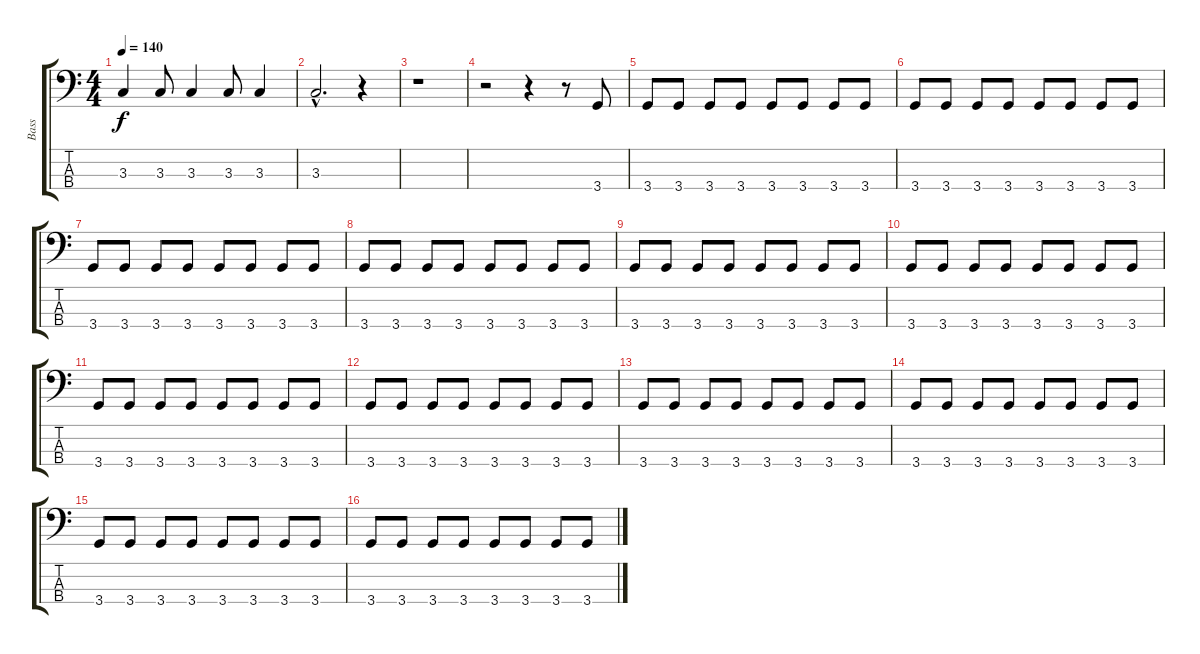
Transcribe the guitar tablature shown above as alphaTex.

\track ("Bass" "Bass") {instrument slapbass1}
\staff {score tabs}
\tuning (G2 D2 A1 E1) {hide}
\ts (4 4)
\tempo 140
\clef f4
\ks c
3.3.4{dy f} 3.3.8 3.3.4 3.3.8 3.3.4 |
3.3{hac}.2{d} r.4 |
r.1 |
r.2 r.4 r.8 3.4.8 |
3.4.8 3.4.8 3.4.8 3.4.8 3.4.8 3.4.8 3.4.8 3.4.8 |
3.4.8 3.4.8 3.4.8 3.4.8 3.4.8 3.4.8 3.4.8 3.4.8 |
3.4.8 3.4.8 3.4.8 3.4.8 3.4.8 3.4.8 3.4.8 3.4.8 |
3.4.8 3.4.8 3.4.8 3.4.8 3.4.8 3.4.8 3.4.8 3.4.8 |
3.4.8 3.4.8 3.4.8 3.4.8 3.4.8 3.4.8 3.4.8 3.4.8 |
3.4.8 3.4.8 3.4.8 3.4.8 3.4.8 3.4.8 3.4.8 3.4.8 |
3.4.8 3.4.8 3.4.8 3.4.8 3.4.8 3.4.8 3.4.8 3.4.8 |
3.4.8 3.4.8 3.4.8 3.4.8 3.4.8 3.4.8 3.4.8 3.4.8 |
3.4.8 3.4.8 3.4.8 3.4.8 3.4.8 3.4.8 3.4.8 3.4.8 |
3.4.8 3.4.8 3.4.8 3.4.8 3.4.8 3.4.8 3.4.8 3.4.8 |
3.4.8 3.4.8 3.4.8 3.4.8 3.4.8 3.4.8 3.4.8 3.4.8 |
3.4.8 3.4.8 3.4.8 3.4.8 3.4.8 3.4.8 3.4.8 3.4.8
